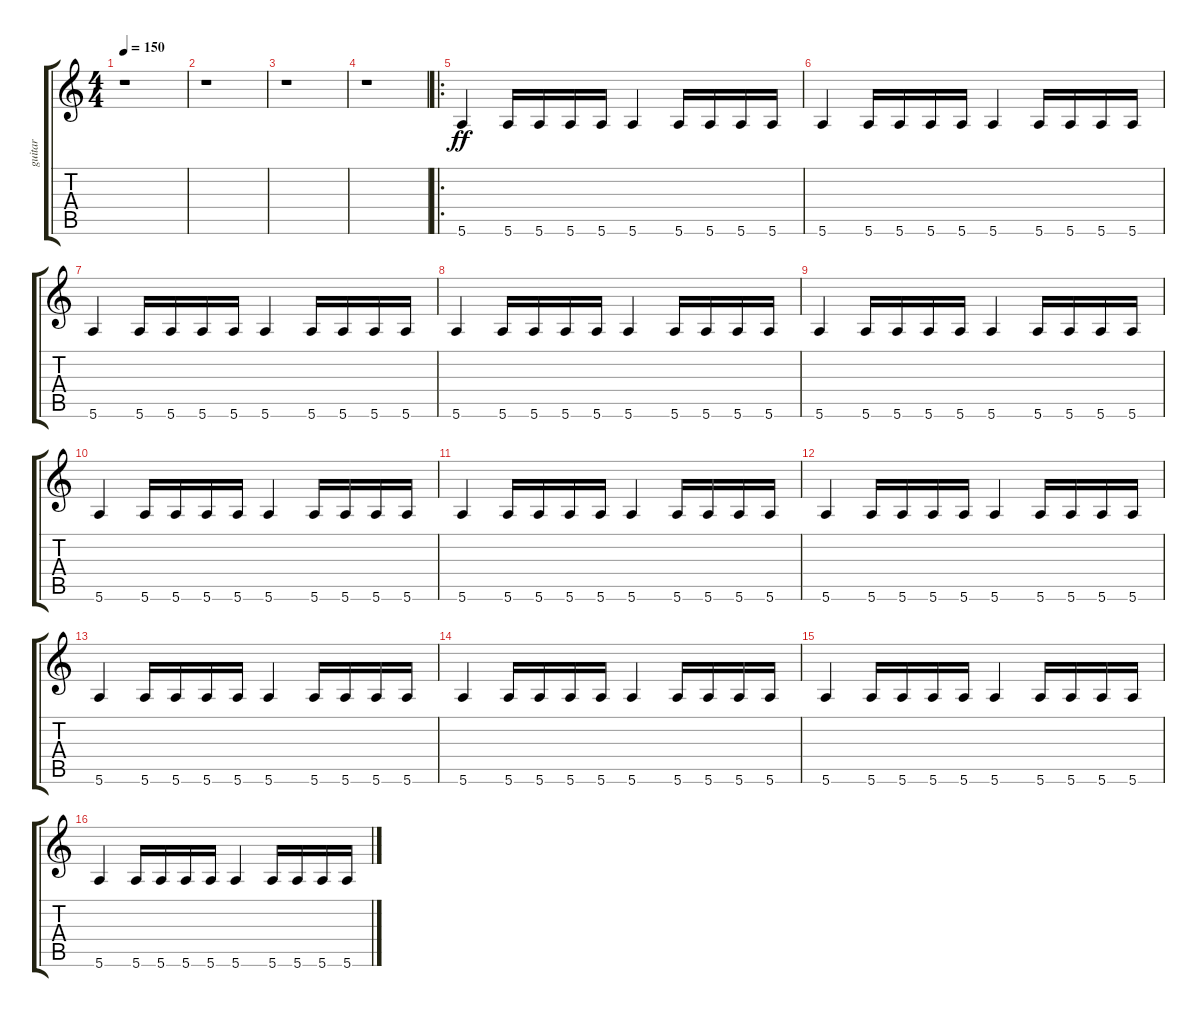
\track ("guitar" "guitar") {instrument distortionguitar}
\staff {score tabs}
\tuning (E4 B3 G3 D3 A2 E2) {hide}
\ts (4 4)
\tempo 150
\clef g2
\ks c
r.1{dy ff instrument distortionguitar} |
r.1 |
r.1 |
r.1 |
\ro
5.6.4 5.6.16 5.6.16 5.6.16 5.6.16 5.6.4 5.6.16 5.6.16 5.6.16 5.6.16 |
5.6.4 5.6.16 5.6.16 5.6.16 5.6.16 5.6.4 5.6.16 5.6.16 5.6.16 5.6.16 |
5.6.4 5.6.16 5.6.16 5.6.16 5.6.16 5.6.4 5.6.16 5.6.16 5.6.16 5.6.16 |
5.6.4 5.6.16 5.6.16 5.6.16 5.6.16 5.6.4 5.6.16 5.6.16 5.6.16 5.6.16 |
5.6.4 5.6.16 5.6.16 5.6.16 5.6.16 5.6.4 5.6.16 5.6.16 5.6.16 5.6.16 |
5.6.4 5.6.16 5.6.16 5.6.16 5.6.16 5.6.4 5.6.16 5.6.16 5.6.16 5.6.16 |
5.6.4 5.6.16 5.6.16 5.6.16 5.6.16 5.6.4 5.6.16 5.6.16 5.6.16 5.6.16 |
5.6.4 5.6.16 5.6.16 5.6.16 5.6.16 5.6.4 5.6.16 5.6.16 5.6.16 5.6.16 |
5.6.4 5.6.16 5.6.16 5.6.16 5.6.16 5.6.4 5.6.16 5.6.16 5.6.16 5.6.16 |
5.6.4 5.6.16 5.6.16 5.6.16 5.6.16 5.6.4 5.6.16 5.6.16 5.6.16 5.6.16 |
5.6.4 5.6.16 5.6.16 5.6.16 5.6.16 5.6.4 5.6.16 5.6.16 5.6.16 5.6.16 |
5.6.4 5.6.16 5.6.16 5.6.16 5.6.16 5.6.4 5.6.16 5.6.16 5.6.16 5.6.16
